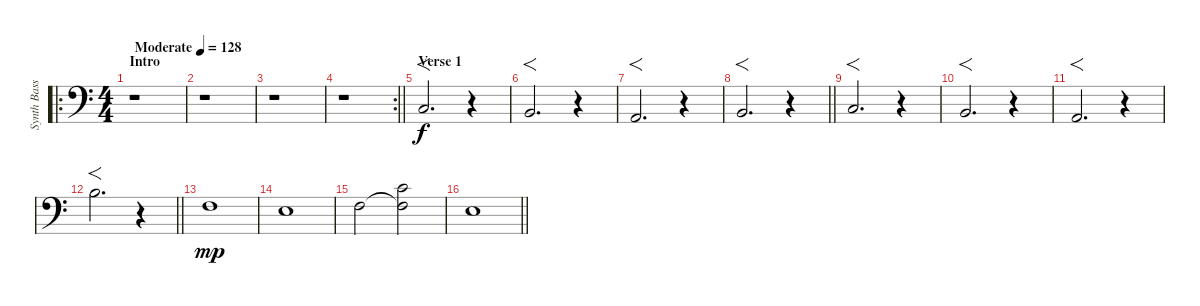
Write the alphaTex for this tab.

\track ("Synth Bass" "Synth Bass") {instrument synthbass1}
\staff {score}
\tuning (G2 D2 A1 E1) {hide}
\ro
\ts (4 4)
\section ("" "Intro")
\tempo (128 "Moderate")
\clef f4
\ks c
r.1{dy f instrument synthbass1} |
r.1 |
r.1 |
\rc 2
\barLineRight lightlight
r.1 |
\section ("" "Verse 1")
3.3.2{f d} r.4 |
2.3.2{f d} r.4 |
5.4.2{f d} r.4 |
\barLineRight lightlight
2.3.2{f d} r.4 |
3.3.2{f d} r.4 |
2.3.2{f d} r.4 |
5.4.2{f d} r.4 |
\barLineRight lightlight
4.1.2{f d} r.4 |
\section ("" "")
3.2.1{dy mp} |
2.2.1 |
3.2.2 (5.1 3.2{t}).2 |
\barLineRight lightlight
2.2.1
